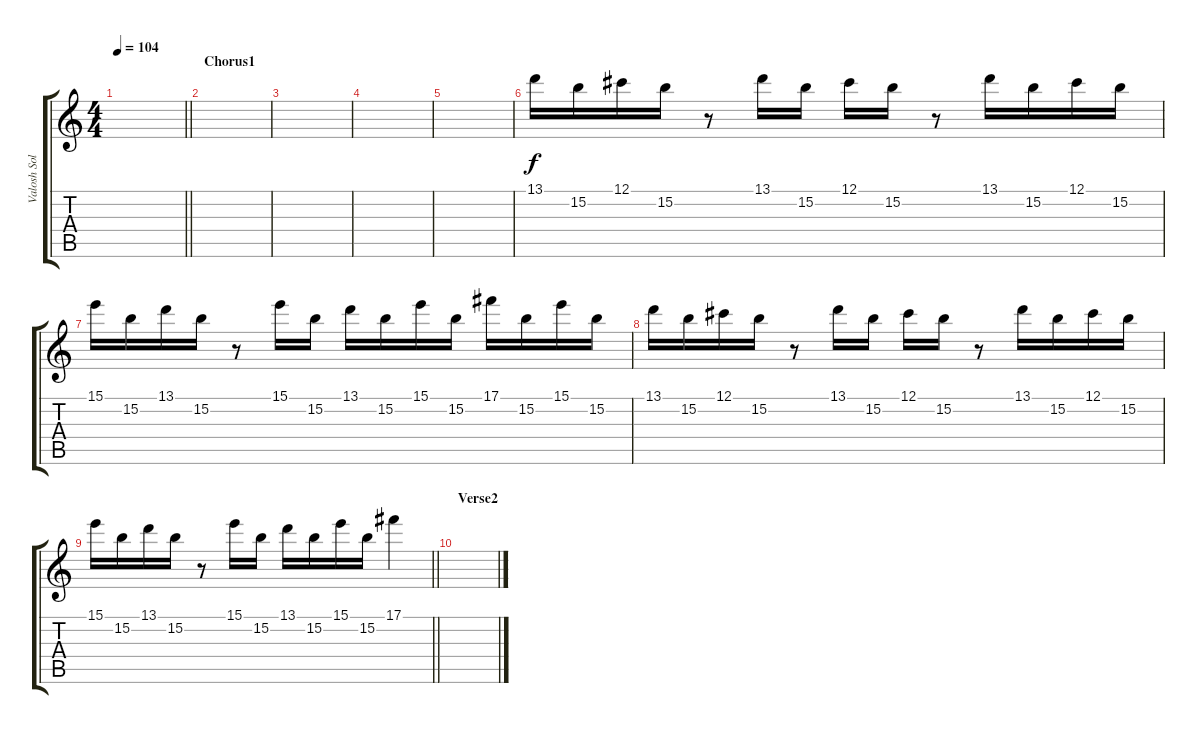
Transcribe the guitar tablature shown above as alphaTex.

\track ("Valosh Solos" "Valosh Sol") {instrument distortionguitar}
\staff {score tabs}
\tuning (Db4 Ab3 E3 B2 Gb2 B1) {hide}
\ts (4 4)
\tempo 104
\clef g2
\barLineRight lightlight
\ks c
|
\section ("" "Chorus1")
|
|
|
|
13.1.16 15.2.16 12.1.16 15.2.16 r.8 13.1.16 15.2.16 12.1.16 15.2.16 r.8 13.1.16 15.2.16 12.1.16 15.2.16 |
15.1.16 15.2.16 13.1.16 15.2.16 r.8 15.1.16 15.2.16 13.1.16 15.2.16 15.1.16 15.2.16 17.1.16 15.2.16 15.1.16 15.2.16 |
13.1.16 15.2.16 12.1.16 15.2.16 r.8 13.1.16 15.2.16 12.1.16 15.2.16 r.8 13.1.16 15.2.16 12.1.16 15.2.16 |
\barLineRight lightlight
15.1.16 15.2.16 13.1.16 15.2.16 r.8 15.1.16 15.2.16 13.1.16 15.2.16 15.1.16 15.2.16 17.1.4 |
\section ("" "Verse2")
